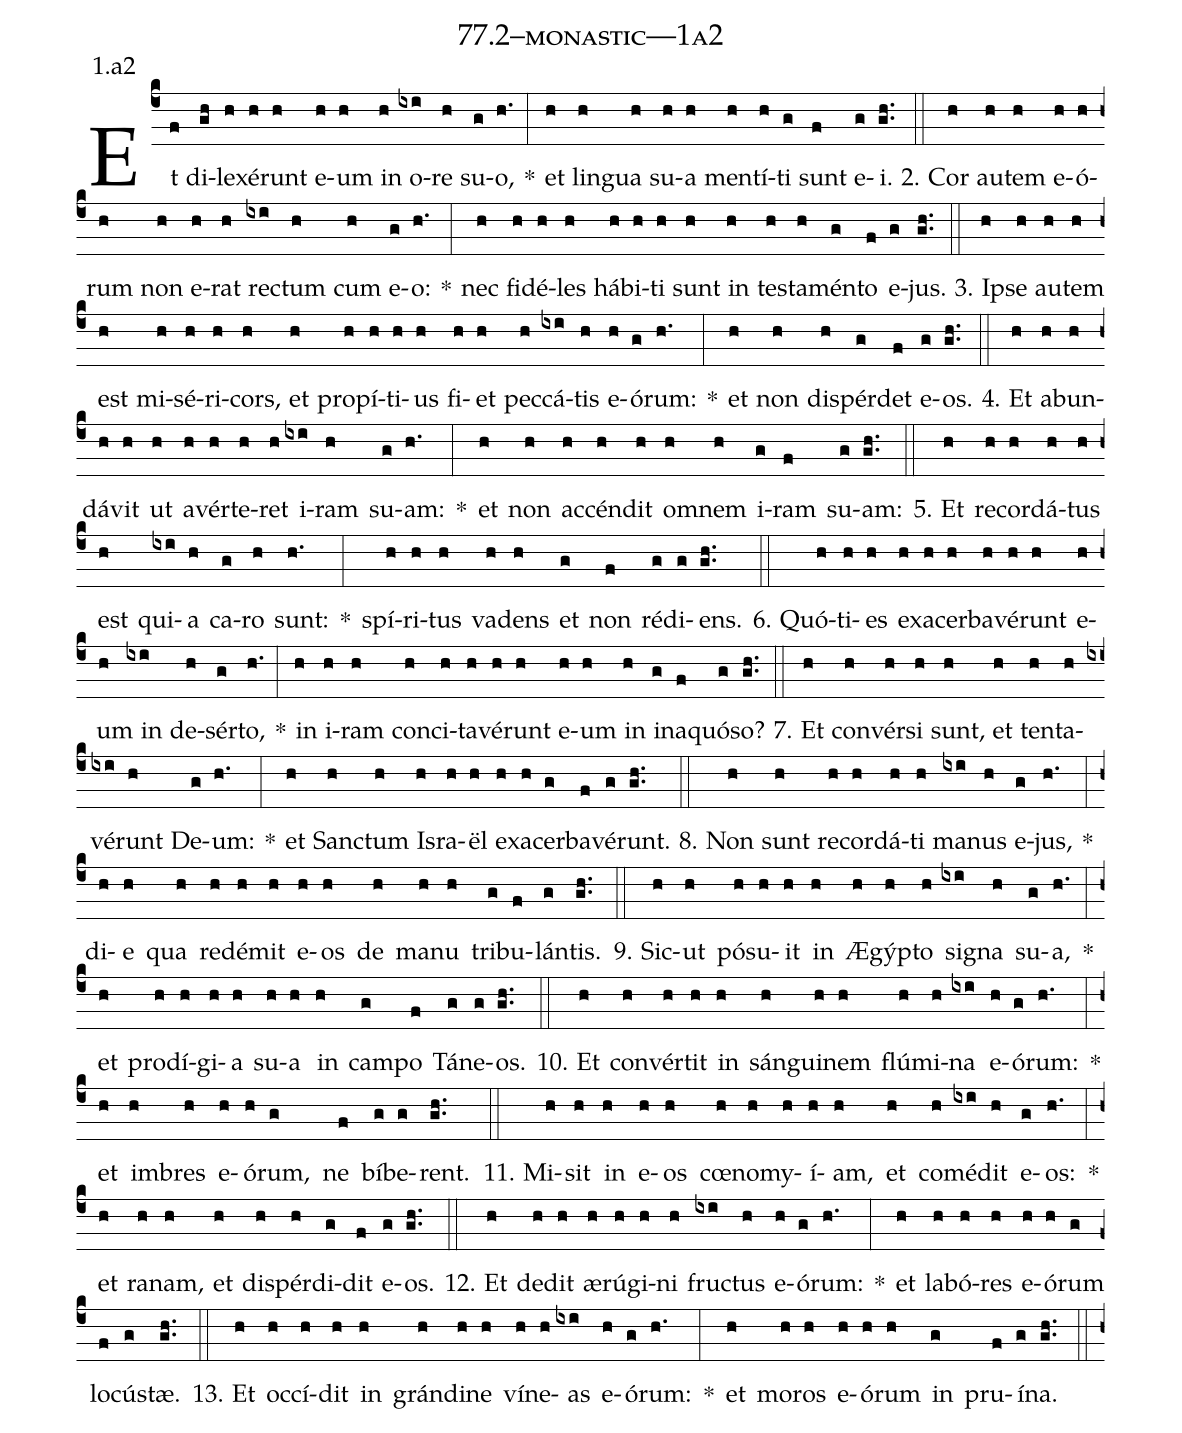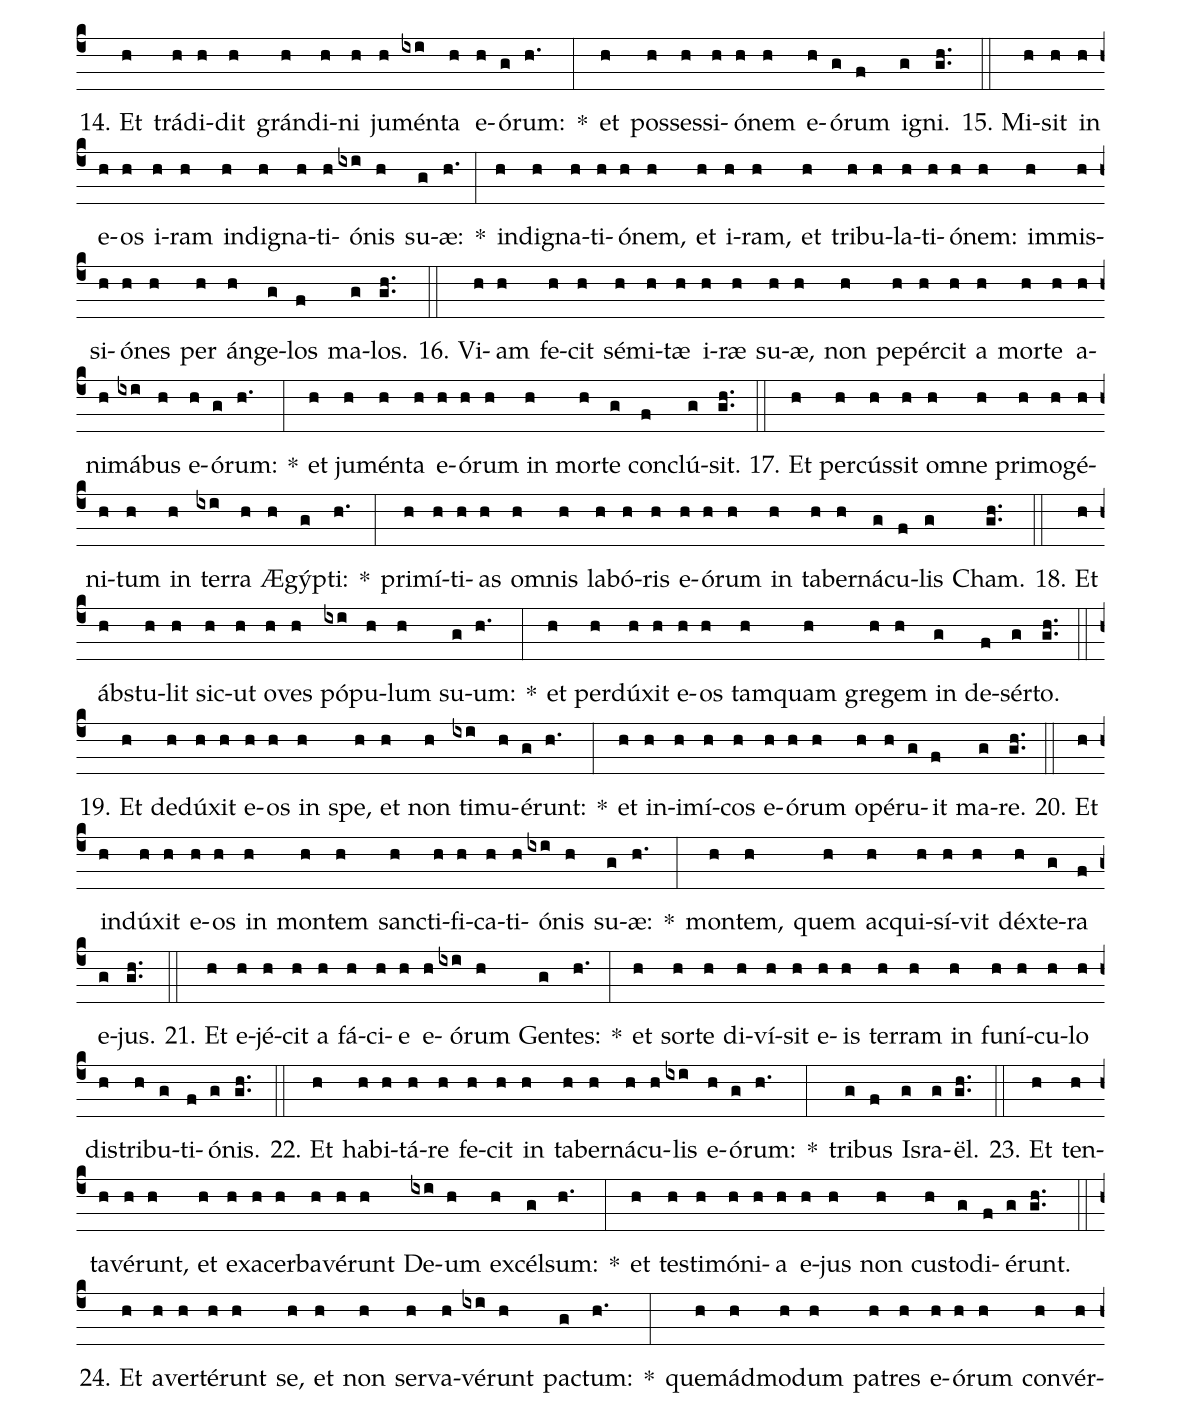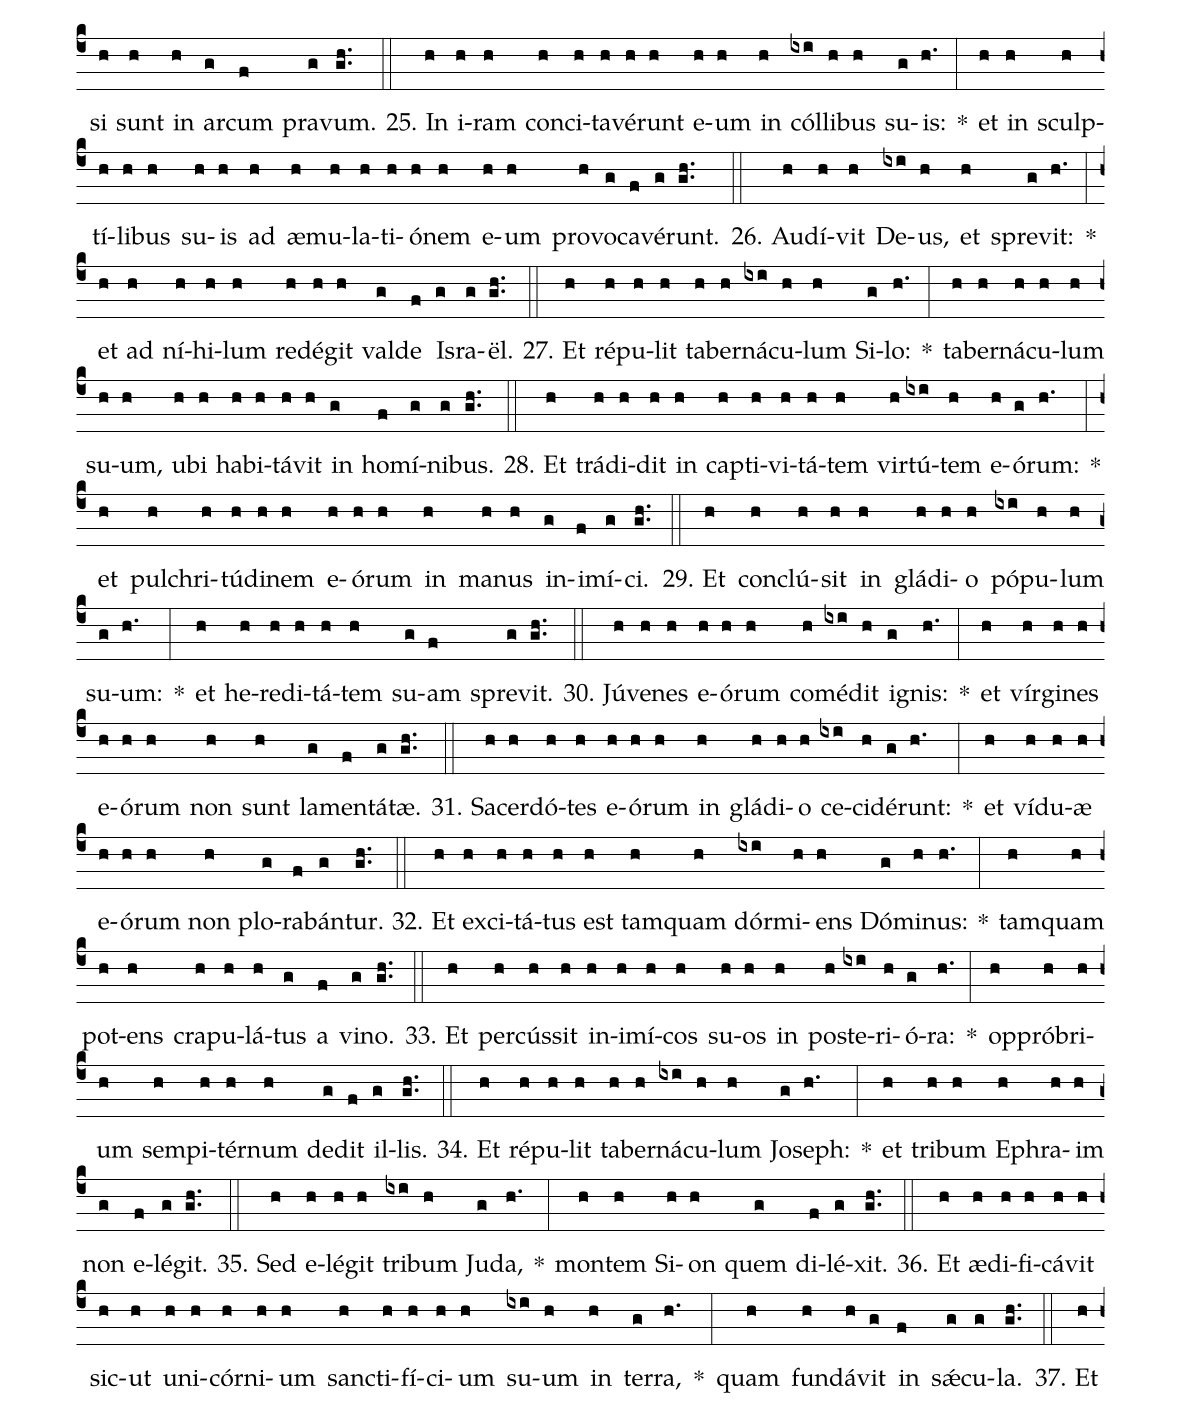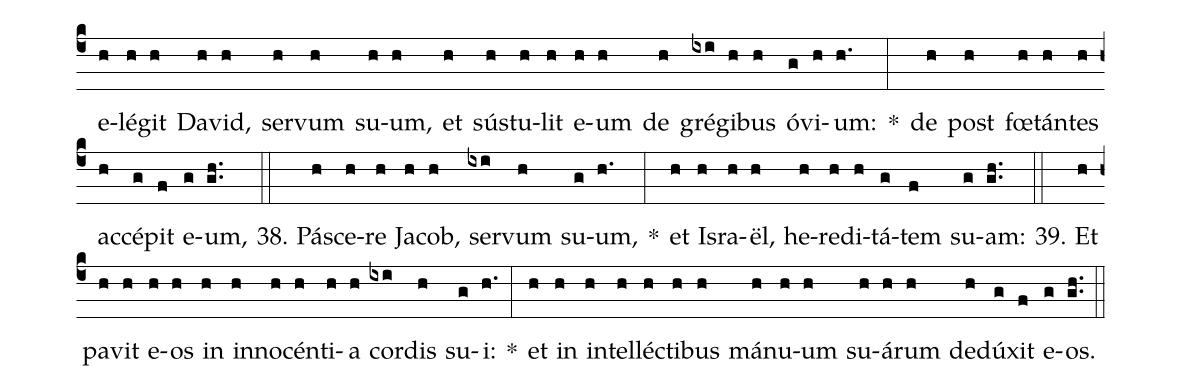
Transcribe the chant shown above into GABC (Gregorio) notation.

name: 77.2--monastic---1a2;
annotation: 1.a2;
%%
(c4)Et(f) di(gh)le(h)xé(h)runt(h) e(h)um(h) in(h) o(ixi)re(h) su(g)o,(h.) *(:) et(h) lin(h)gua(h) su(h)a(h) men(h)tí(h)ti(g) sunt(f) e(g)i.(gh..) (::)
2. Cor(h) au(h)tem(h) e(h)ó(h)rum(h) non(h) e(h)rat(h) rec(ixi)tum(h) cum(h) e(g)o:(h.) *(:) nec(h) fi(h)dé(h)les(h) há(h)bi(h)ti(h) sunt(h) in(h) tes(h)ta(h)mén(g)to(f) e(g)jus.(gh..) (::)
3. Ip(h)se(h) au(h)tem(h) est(h) mi(h)sé(h)ri(h)cors,(h) et(h) pro(h)pí(h)ti(h)us(h) fi(h)et(h) pec(h)cá(ixi)tis(h) e(h)ó(g)rum:(h.) *(:) et(h) non(h) dis(h)pér(g)det(f) e(g)os.(gh..) (::)
4. Et(h) ab(h)un(h)dá(h)vit(h) ut(h) a(h)vér(h)te(h)ret(h) i(ixi)ram(h) su(g)am:(h.) *(:) et(h) non(h) ac(h)cén(h)dit(h) om(h)nem(h) i(g)ram(f) su(g)am:(gh..) (::)
5. Et(h) re(h)cor(h)dá(h)tus(h) est(h) qui(ixi)a(h) ca(g)ro(h) sunt:(h.) *(:) spí(h)ri(h)tus(h) va(h)dens(h) et(g) non(f) réd(g)i(g)ens.(gh..) (::)
6. Quó(h)ti(h)es(h) ex(h)a(h)cer(h)ba(h)vé(h)runt(h) e(h)um(h) in(ixi) de(h)sér(g)to,(h.) *(:) in(h) i(h)ram(h) con(h)ci(h)ta(h)vé(h)runt(h) e(h)um(h) in(h) in(g)a(f)quó(g)so?(gh..) (::)
7. Et(h) con(h)vér(h)si(h) sunt,(h) et(h) ten(h)ta(h)vé(ixi)runt(h) De(g)um:(h.) *(:) et(h) Sanc(h)tum(h) Is(h)ra(h)ël(h) ex(h)a(h)cer(g)ba(f)vé(g)runt.(gh..) (::)
8. Non(h) sunt(h) re(h)cor(h)dá(h)ti(h) ma(ixi)nus(h) e(g)jus,(h.) *(:) di(h)e(h) qua(h) red(h)é(h)mit(h) e(h)os(h) de(h) ma(h)nu(h) tri(g)bu(f)lán(g)tis.(gh..) (::)
9. Sic(h)ut(h) pó(h)su(h)it(h) in(h) Æ(h)gýp(h)to(h) si(ixi)gna(h) su(g)a,(h.) *(:) et(h) prod(h)í(h)gi(h)a(h) su(h)a(h) in(h) cam(g)po(f) Tá(g)ne(g)os.(gh..) (::)
10. Et(h) con(h)vér(h)tit(h) in(h) sán(h)gui(h)nem(h) flú(h)mi(h)na(ixi) e(h)ó(g)rum:(h.) *(:) et(h) im(h)bres(h) e(h)ó(h)rum,(g) ne(f) bí(g)be(g)rent.(gh..) (::)
11. Mi(h)sit(h) in(h) e(h)os(h) cœ(h)no(h)my(h)í(h)am,(h) et(h) com(h)é(ixi)dit(h) e(g)os:(h.) *(:) et(h) ra(h)nam,(h) et(h) dis(h)pér(h)di(g)dit(f) e(g)os.(gh..) (::)
12. Et(h) de(h)dit(h) æ(h)rú(h)gi(h)ni(h) fruc(ixi)tus(h) e(h)ó(g)rum:(h.) *(:) et(h) la(h)bó(h)res(h) e(h)ó(h)rum(g) lo(f)cús(g)tæ.(gh..) (::)
13. Et(h) oc(h)cí(h)dit(h) in(h) grán(h)di(h)ne(h) ví(h)ne(h)as(ixi) e(h)ó(g)rum:(h.) *(:) et(h) mo(h)ros(h) e(h)ó(h)rum(h) in(g) pru(f)í(g)na.(gh..) (::)
14. Et(h) trá(h)di(h)dit(h) grán(h)di(h)ni(h) ju(h)mén(ixi)ta(h) e(h)ó(g)rum:(h.) *(:) et(h) pos(h)ses(h)si(h)ó(h)nem(h) e(h)ó(g)rum(f) i(g)gni.(gh..) (::)
15. Mi(h)sit(h) in(h) e(h)os(h) i(h)ram(h) in(h)di(h)gna(h)ti(h)ó(ixi)nis(h) su(g)æ:(h.) *(:) in(h)di(h)gna(h)ti(h)ó(h)nem,(h) et(h) i(h)ram,(h) et(h) tri(h)bu(h)la(h)ti(h)ó(h)nem:(h) im(h)mis(h)si(h)ó(h)nes(h) per(h) án(h)ge(g)los(f) ma(g)los.(gh..) (::)
16. Vi(h)am(h) fe(h)cit(h) sé(h)mi(h)tæ(h) i(h)ræ(h) su(h)æ,(h) non(h) pe(h)pér(h)cit(h) a(h) mor(h)te(h) a(h)ni(h)má(ixi)bus(h) e(h)ó(g)rum:(h.) *(:) et(h) ju(h)mén(h)ta(h) e(h)ó(h)rum(h) in(h) mor(h)te(g) con(f)clú(g)sit.(gh..) (::)
17. Et(h) per(h)cús(h)sit(h) om(h)ne(h) pri(h)mo(h)gé(h)ni(h)tum(h) in(h) ter(ixi)ra(h) Æ(h)gýp(g)ti:(h.) *(:) pri(h)mí(h)ti(h)as(h) om(h)nis(h) la(h)bó(h)ris(h) e(h)ó(h)rum(h) in(h) ta(h)ber(h)ná(g)cu(f)lis(g) Cham.(gh..) (::)
18. Et(h) ábs(h)tu(h)lit(h) sic(h)ut(h) o(h)ves(h) pó(ixi)pu(h)lum(h) su(g)um:(h.) *(:) et(h) per(h)dú(h)xit(h) e(h)os(h) tam(h)quam(h) gre(h)gem(h) in(g) de(f)sér(g)to.(gh..) (::)
19. Et(h) de(h)dú(h)xit(h) e(h)os(h) in(h) spe,(h) et(h) non(h) ti(ixi)mu(h)é(g)runt:(h.) *(:) et(h) in(h)i(h)mí(h)cos(h) e(h)ó(h)rum(h) o(h)pé(h)ru(g)it(f) ma(g)re.(gh..) (::)
20. Et(h) in(h)dú(h)xit(h) e(h)os(h) in(h) mon(h)tem(h) sanc(h)ti(h)fi(h)ca(h)ti(h)ó(ixi)nis(h) su(g)æ:(h.) *(:) mon(h)tem,(h) quem(h) ac(h)qui(h)sí(h)vit(h) déx(h)te(g)ra(f) e(g)jus.(gh..) (::)
21. Et(h) e(h)jé(h)cit(h) a(h) fá(h)ci(h)e(h) e(h)ó(ixi)rum(h) Gen(g)tes:(h.) *(:) et(h) sor(h)te(h) di(h)ví(h)sit(h) e(h)is(h) ter(h)ram(h) in(h) fu(h)ní(h)cu(h)lo(h) dis(h)tri(h)bu(g)ti(f)ó(g)nis.(gh..) (::)
22. Et(h) ha(h)bi(h)tá(h)re(h) fe(h)cit(h) in(h) ta(h)ber(h)ná(h)cu(h)lis(ixi) e(h)ó(g)rum:(h.) *(:) tri(g)bus(f) Is(g)ra(g)ël.(gh..) (::)
23. Et(h) ten(h)ta(h)vé(h)runt,(h) et(h) ex(h)a(h)cer(h)ba(h)vé(h)runt(h) De(ixi)um(h) ex(h)cél(g)sum:(h.) *(:) et(h) tes(h)ti(h)mó(h)ni(h)a(h) e(h)jus(h) non(h) cus(h)to(g)di(f)é(g)runt.(gh..) (::)
24. Et(h) a(h)ver(h)té(h)runt(h) se,(h) et(h) non(h) ser(h)va(h)vé(ixi)runt(h) pac(g)tum:(h.) *(:) quem(h)ád(h)mo(h)dum(h) pa(h)tres(h) e(h)ó(h)rum(h) con(h)vér(h)si(h) sunt(h) in(h) ar(g)cum(f) pra(g)vum.(gh..) (::)
25. In(h) i(h)ram(h) con(h)ci(h)ta(h)vé(h)runt(h) e(h)um(h) in(h) cól(ixi)li(h)bus(h) su(g)is:(h.) *(:) et(h) in(h) sculp(h)tí(h)li(h)bus(h) su(h)is(h) ad(h) æ(h)mu(h)la(h)ti(h)ó(h)nem(h) e(h)um(h) pro(h)vo(g)ca(f)vé(g)runt.(gh..) (::)
26. Au(h)dí(h)vit(h) De(ixi)us,(h) et(h) spre(g)vit:(h.) *(:) et(h) ad(h) ní(h)hi(h)lum(h) red(h)é(h)git(h) val(g)de(f) Is(g)ra(g)ël.(gh..) (::)
27. Et(h) ré(h)pu(h)lit(h) ta(h)ber(h)ná(ixi)cu(h)lum(h) Si(g)lo:(h.) *(:) ta(h)ber(h)ná(h)cu(h)lum(h) su(h)um,(h) u(h)bi(h) ha(h)bi(h)tá(h)vit(h) in(g) ho(f)mí(g)ni(g)bus.(gh..) (::)
28. Et(h) trá(h)di(h)dit(h) in(h) cap(h)ti(h)vi(h)tá(h)tem(h) vir(h)tú(ixi)tem(h) e(h)ó(g)rum:(h.) *(:) et(h) pul(h)chri(h)tú(h)di(h)nem(h) e(h)ó(h)rum(h) in(h) ma(h)nus(h) in(g)i(f)mí(g)ci.(gh..) (::)
29. Et(h) con(h)clú(h)sit(h) in(h) glá(h)di(h)o(h) pó(ixi)pu(h)lum(h) su(g)um:(h.) *(:) et(h) he(h)re(h)di(h)tá(h)tem(h) su(g)am(f) spre(g)vit.(gh..) (::)
30. Jú(h)ve(h)nes(h) e(h)ó(h)rum(h) com(h)é(ixi)dit(h) i(g)gnis:(h.) *(:) et(h) vír(h)gi(h)nes(h) e(h)ó(h)rum(h) non(h) sunt(h) la(g)men(f)tá(g)tæ.(gh..) (::)
31. Sa(h)cer(h)dó(h)tes(h) e(h)ó(h)rum(h) in(h) glá(h)di(h)o(h) ce(ixi)ci(h)dé(g)runt:(h.) *(:) et(h) ví(h)du(h)æ(h) e(h)ó(h)rum(h) non(h) plo(g)ra(f)bán(g)tur.(gh..) (::)
32. Et(h) ex(h)ci(h)tá(h)tus(h) est(h) tam(h)quam(h) dór(ixi)mi(h)ens(h) Dó(g)mi(h)nus:(h.) *(:) tam(h)quam(h) pot(h)ens(h) cra(h)pu(h)lá(h)tus(g) a(f) vi(g)no.(gh..) (::)
33. Et(h) per(h)cús(h)sit(h) in(h)i(h)mí(h)cos(h) su(h)os(h) in(h) post(h)e(ixi)ri(h)ó(g)ra:(h.) *(:) op(h)pró(h)bri(h)um(h) sem(h)pi(h)tér(h)num(h) de(g)dit(f) il(g)lis.(gh..) (::)
34. Et(h) ré(h)pu(h)lit(h) ta(h)ber(h)ná(ixi)cu(h)lum(h) Jo(g)seph:(h.) *(:) et(h) tri(h)bum(h) E(h)phra(h)im(h) non(g) e(f)lé(g)git.(gh..) (::)
35. Sed(h) e(h)lé(h)git(h) tri(ixi)bum(h) Ju(g)da,(h.) *(:) mon(h)tem(h) Si(h)on(h) quem(g) di(f)lé(g)xit.(gh..) (::)
36. Et(h) æ(h)di(h)fi(h)cá(h)vit(h) sic(h)ut(h) u(h)ni(h)cór(h)ni(h)um(h) sanc(h)ti(h)fí(h)ci(h)um(h) su(ixi)um(h) in(h) ter(g)ra,(h.) *(:) quam(h) fun(h)dá(h)vit(g) in(f) sǽ(g)cu(g)la.(gh..) (::)
37. Et(h) e(h)lé(h)git(h) Da(h)vid,(h) ser(h)vum(h) su(h)um,(h) et(h) sús(h)tu(h)lit(h) e(h)um(h) de(h) gré(ixi)gi(h)bus(h) ó(g)vi(h)um:(h.) *(:) de(h) post(h) fœ(h)tán(h)tes(h) ac(h)cé(g)pit(f) e(g)um,(gh..) (::)
38. Pá(h)sce(h)re(h) Ja(h)cob,(h) ser(ixi)vum(h) su(g)um,(h.) *(:) et(h) Is(h)ra(h)ël,(h) he(h)re(h)di(h)tá(g)tem(f) su(g)am:(gh..) (::)
39. Et(h) pa(h)vit(h) e(h)os(h) in(h) in(h)no(h)cén(h)ti(h)a(h) cor(ixi)dis(h) su(g)i:(h.) *(:) et(h) in(h) in(h)tel(h)léc(h)ti(h)bus(h) má(h)nu(h)um(h) su(h)á(h)rum(h) de(h)dú(g)xit(f) e(g)os.(gh..) (::)
